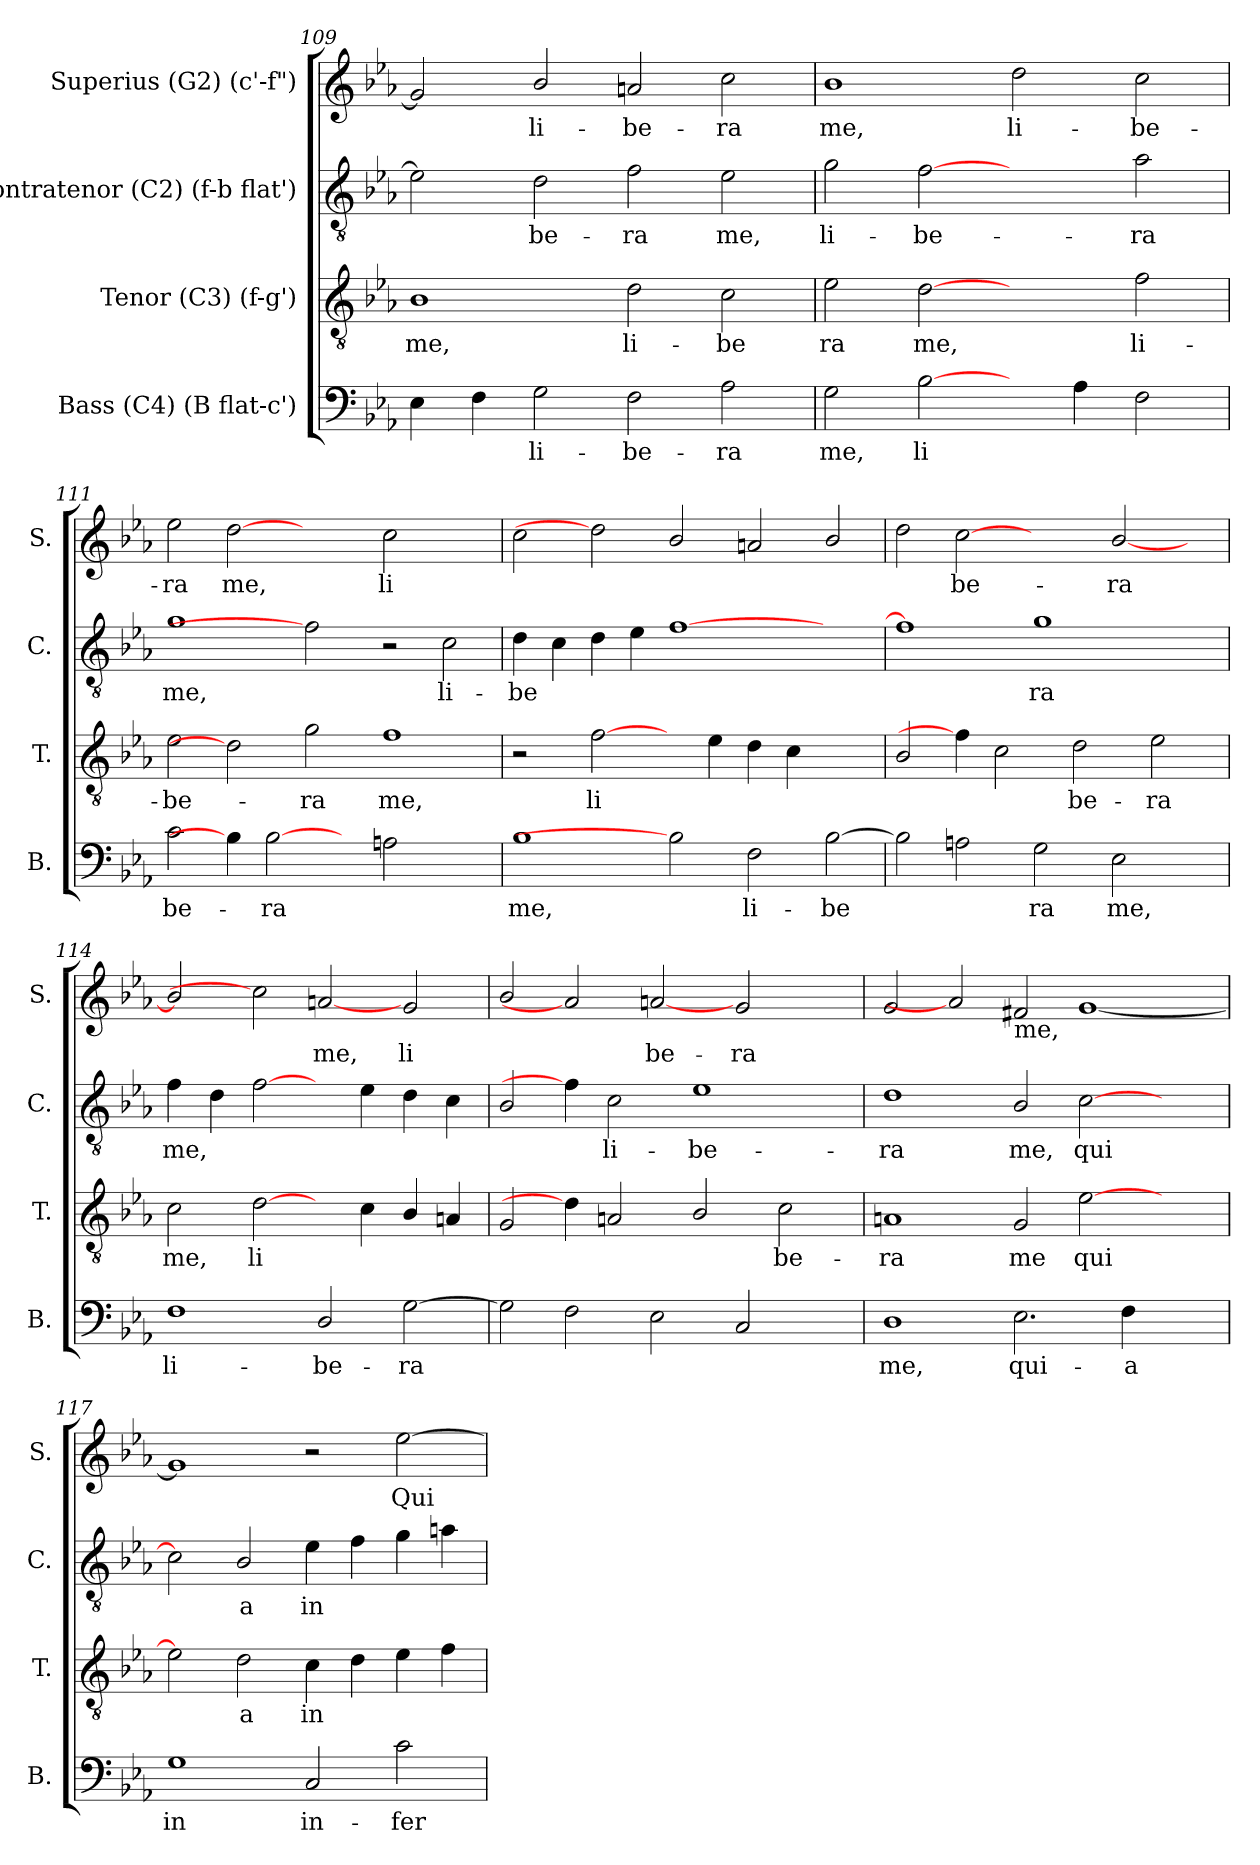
**kern	**text	**kern	**text	**kern	**text	**kern	**text
*part4	*part4	*part3	*part3	*part2	*part2	*part1	*part1
*staff4	*staff4	*staff3	*staff3	*staff2	*staff2	*staff1	*staff1
*I"Bass (C4)  (B flat-c')	*	*I"Tenor (C3)  (f-g')	*	*I"Contratenor (C2)  (f-b flat')	*	*I"Superius (G2)  (c'-f")	*
*I'B.	*	*I'T.	*	*I'C.	*	*I'S.	*
*clefF4	*	*clefGv2	*	*clefGv2	*	*clefG2	*
*k[b-e-a-]	*	*k[b-e-a-]	*	*k[b-e-a-]	*	*k[b-e-a-]	*
*E-:	*	*E-:	*	*E-:	*	*E-:	*
=109	=109	=109	=109	=109	=109	=109	=109
!	!LO:LY:b:cj	!	!LO:LY:b:cj	!	!LO:LY:b:cj	!	!LO:LY:b:cj
4E-\	.	1B-	me,	2e-\]	--	2g/]	.
!	!LO:LY:b:cj	!	!	!	!	!	!
4F\	.	.	.	.	.	.	.
!	!LO:LY:b:cj	!	!	!	!LO:LY:b:cj	!	!LO:LY:b:cj
2G\	li-	.	.	2d\	-be-	2b-/	li-
!	!LO:LY:b:cj	!	!LO:LY:b:cj	!	!LO:LY:b:cj	!	!LO:LY:b:cj
2F\	-be-	2d\	li-	2f\	-ra	2an/	-be-
!	!LO:LY:b:cj	!	!LO:LY:b:cj	!	!LO:LY:b:cj	!	!LO:LY:b:cj
2A-\	-ra	2c\	-be	2e-\	me,	2cc\	-ra
=110	=110	=110	=110	=110	=110	=110	=110
!	!LO:LY:b:cj	!	!LO:LY:b:cj	!	!LO:LY:b:cj	!	!LO:LY:b:cj
2G\	me,	2e-\	ra	2g\	li-	1b-	me,
!	!LO:LY:b:cj	!	!LO:LY:b:cj	!	!LO:LY:b:cj	!	!
[2B-\	li-	[2d	me,	[2f	-be-	.	.
!	!	!	!	!	!	!	!LO:LY:b:cj
4ryy	.	2ryy	.	2ryy	.	2dd\	li-
!	!LO:LY:b:cj	!	!	!	!	!	!
4A-\	--	.	.	.	.	.	.
!	!LO:LY:b:cj	!	!LO:LY:b:cj	!	!LO:LY:b:cj	!	!LO:LY:b:cj
2F\	--	2f\	li-	2a-\	-ra	2cc\	-be-
=111	=111	=111	=111	=111	=111	=111	=111
!	!LO:LY:b:cj	!	!LO:LY:b:cj	!	!LO:LY:b:cj	!	!LO:LY:b:cj
2c\	-be-	2e-\	-be-	1g	me,	2ee-\	-ra
!	!	!	!	!	!	!	!LO:LY:b:cj
4B-\]	.	2d]	.	.	.	[2dd	me,
!	!LO:LY:b:cj	!	!	!	!	!	!
[2B-	-ra	.	.	.	.	.	.
!	!	!	!LO:LY:b:cj	!	!	!	!
.	.	2g\	-ra	2f]	.	2ryy	.
4ryy	.	.	.	.	.	.	.
!	!LO:LY:b:cj	!	!LO:LY:b:cj	!	!	!	!LO:LY:b:cj
2An\	.	1f	me,	2r	.	2cc\	li-
!	!	!	!	!	!LO:LY:b:cj	!	!
2ryy	.	.	.	2c\	li-	2ryy	.
!!LO:LB:g=z
=112	=112	=112	=112	=112	=112	=112	=112
!	!LO:LY:b:cj	!	!	!	!LO:LY:b:cj	!	!LO:LY:b:cj
1B-	me,	2r	.	4d\	-be-	2cc\	--
!	!	!	!	!	!LO:LY:b:cj	!	!
.	.	.	.	4c\	--	.	.
!	!	!	!LO:LY:b:cj	!	!LO:LY:b:cj	!	!
.	.	[2f\	li-	4d\	--	2dd]	.
!	!	!	!	!	!LO:LY:b:cj	!	!
.	.	.	.	4e-\	--	.	.
!	!	!	!	!	!LO:LY:b:cj	!	!LO:LY:b:cj
2B-]	.	4ryy	.	[>1f	--	2b-/	--
!	!	!	!LO:LY:b:cj	!	!	!	!
.	.	4e-\	--	.	.	.	.
!	!LO:LY:b:cj	!	!LO:LY:b:cj	!	!	!	!LO:LY:b:cj
2F\	li-	4d\	--	.	.	2an/	--
!	!	!	!LO:LY:b:cj	!	!	!	!
.	.	4c\	--	.	.	.	.
!	!LO:LY:b:cj	!	!	!	!	!	!LO:LY:b:cj
[>2B-\	-be-	2ryy	.	2ryy	.	2b-/	--
=113	=113	=113	=113	=113	=113	=113	=113
!	!LO:LY:b:cj	!	!LO:LY:b:cj	!	!LO:LY:b:cj	!	!LO:LY:b:cj
2B-\]	--	2B-/	--	1f]	--	2dd\	--
!	!LO:LY:b:cj	!	!	!	!	!	!LO:LY:b:cj
2An\	--	4f\]	.	.	.	[2cc	-be-
!	!	!	!LO:LY:b:cj	!	!	!	!
.	.	2c\	--	.	.	.	.
!	!LO:LY:b:cj	!	!	!	!LO:LY:b:cj	!	!
2G\	-ra	.	.	1g	-ra	2ryy	.
!	!	!	!LO:LY:b:cj	!	!	!	!
.	.	2d\	-be-	.	.	.	.
!	!LO:LY:b:cj	!	!	!	!	!	!LO:LY:b:cj
2E-\	me,	.	.	.	.	[<2b-/	-ra
!	!	!	!LO:LY:b:cj	!	!	!	!
.	.	2e-\	-ra	.	.	.	.
4ryy	.	.	.	4ryy	.	4ryy	.
=114	=114	=114	=114	=114	=114	=114	=114
!	!LO:LY:b:cj	!	!LO:LY:b:cj	!	!LO:LY:b:cj	!	!LO:LY:b:cj
1F	li-	2c\	me,	4f\	me,	2b-/]	.
!	!	!	!	!	!LO:LY:b:cj	!	!
.	.	.	.	4d\	.	.	.
!	!	!	!LO:LY:b:cj	!	!LO:LY:b:cj	!	!
.	.	[2d\	li-	[2f\	.	2cc]	.
!	!LO:LY:b:cj	!	!	!	!	!	!LO:LY:b:cj
2D/	-be-	4ryy	.	4ryy	.	[2an	me,
!	!	!	!LO:LY:b:cj	!	!LO:LY:b:cj	!	!
.	.	4c\	--	4e-\	.	.	.
!	!LO:LY:b:cj	!	!LO:LY:b:cj	!	!LO:LY:b:cj	!	!LO:LY:b:cj
[>2G\	-ra	4B-/	--	4d\	.	2g/	li-
!	!	!	!LO:LY:b:cj	!	!LO:LY:b:cj	!	!
.	.	4An/	--	4c\	.	.	.
=115	=115	=115	=115	=115	=115	=115	=115
!	!LO:LY:b:cj	!	!LO:LY:b:cj	!	!LO:LY:b:cj	!	!LO:LY:b:cj
2G\]	.	2G/	--	2B-/	.	2b-/	--
!	!LO:LY:b:cj	!	!	!	!	!	!
2F\	.	4d\]	.	4f\]	.	2a]	.
!	!	!	!LO:LY:b:cj	!	!LO:LY:b:cj	!	!
.	.	2An/	--	2c\	li-	.	.
!	!LO:LY:b:cj	!	!	!	!	!	!LO:LY:b:cj
2E-\	.	.	.	.	.	[2an	-be-
!	!	!	!LO:LY:b:cj	!	!LO:LY:b:cj	!	!
.	.	2B-/	--	1e-	-be-	.	.
!	!LO:LY:b:cj	!	!	!	!	!	!LO:LY:b:cj
2C/	.	.	.	.	.	2g/	-ra
!	!	!	!LO:LY:b:cj	!	!	!	!
.	.	2c\	-be-	.	.	.	.
4ryy	.	.	.	.	.	4ryy	.
!!LO:LB:g=z
=116	=116	=116	=116	=116	=116	=116	=116
!	!LO:LY:b:cj	!	!LO:LY:b:cj	!	!LO:LY:b:cj	!	!LO:LY:b:cj
1D	me,	1An	-ra	1d	-ra	2g/	.
.	.	.	.	.	.	2a]	.
!	!	!	!	!	!	!LO:TX:b:t=me,	!
!	!LO:LY:b:cj	!	!LO:LY:b:cj	!	!LO:LY:b:cj	!	!LO:LY:b:cj
2.E-\	qui-	2G/	me	2B-/	me,	2f#X/	.
!	!	!	!LO:LY:b:cj	!	!LO:LY:b:cj	!	!LO:LY:b:cj
.	.	[>2e-\	qui-	[>2c\	qui-	[<1g	.
!	!LO:LY:b:cj	!	!	!	!	!	!
4F\	-a	.	.	.	.	.	.
2ryy	.	2ryy	.	2ryy	.	.	.
=117	=117	=117	=117	=117	=117	=117	=117
!	!LO:LY:b:cj	!	!LO:LY:b:cj	!	!LO:LY:b:cj	!	!LO:LY:b:cj
1G	in	2e-\]	--	2c\]	--	1g]	.
!	!	!	!LO:LY:b:cj	!	!LO:LY:b:cj	!	!
.	.	2d\	-a	2B-/	-a	.	.
!	!LO:LY:b:cj	!	!LO:LY:b:cj	!	!LO:LY:b:cj	!	!
2C/	in-	4c\	in	4e-\	in	2r	.
!	!	!	!LO:LY:b:cj	!	!LO:LY:b:cj	!	!
.	.	4d\	.	4f\	.	.	.
!	!LO:LY:b:cj	!	!LO:LY:b:cj	!	!LO:LY:b:cj	!	!LO:LY:b:cj
2c\	-fer-	4e-\	.	4g\	.	[>2ee-\	Qui-
!	!	!	!LO:LY:b:cj	!	!LO:LY:b:cj	!	!
.	.	4f\	.	4an\	.	.	.
=	=	=	=	=	=	=	=
*-	*-	*-	*-	*-	*-	*-	*-
